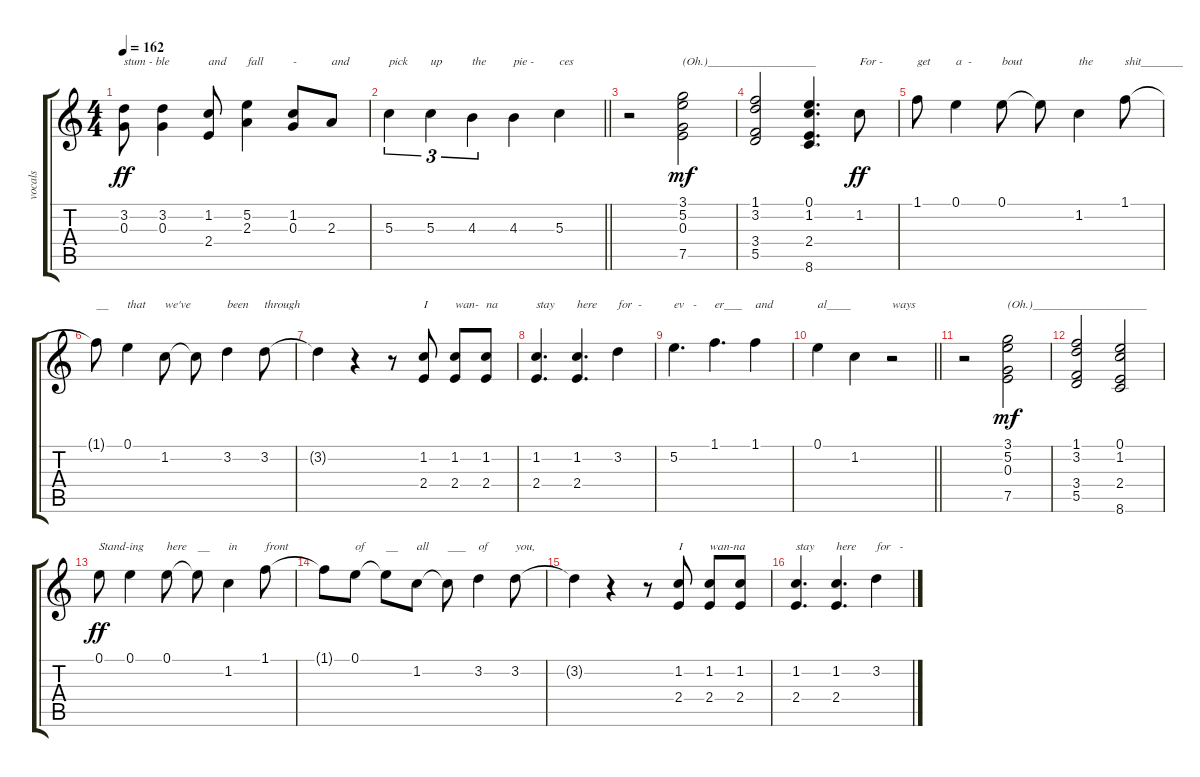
\track ("vocals" "vocals") {instrument distortionguitar}
\staff {score tabs}
\tuning (E4 B3 G3 D3 A2 E2) {hide}
\ts (4 4)
\tempo 162
\clef g2
\ks c
(3.2 0.3).8{txt "stum - ble" dy ff} (3.2 0.3).4 (1.2 2.4).8{txt "and"} (5.2 2.3).4{txt "fall"} (1.2 0.3).8{txt "-"} 2.3.8{txt "and"} |
\barLineRight lightlight
5.3.4{tu (3 2) txt "pick"} 5.3.4{tu (3 2) txt "up"} 4.3.4{tu (3 2) txt "the "} 4.3.4{txt "pie -"} 5.3.4{txt "ces"} |
r.2 (3.1 5.2 0.3 7.5).2{txt "(Oh.)__________________" dy mf} |
(1.1 3.2 3.4 5.5).2 (0.1 1.2 2.4 8.6).4{d} 1.2.8{txt "For -" dy ff} |
1.1.8{txt "get"} 0.1.4{txt "a  -"} 0.1.8{txt "bout"} 0.1{t}.8 1.2.4{txt "the"} 1.1.8{txt "shit_______"} |
1.1{t}.8{txt "__"} 0.1.4{txt "that"} 1.2.8{txt "we've"} 1.2{t}.8 3.2.4{txt "been"} 3.2.8{txt "through"} |
3.2{t}.4 r.4 r.8 (1.2 2.4).8{txt "I"} (1.2 2.4).8{txt "wan-"} (1.2 2.4).8{txt "na"} |
(1.2 2.4).4{d txt "stay"} (1.2 2.4).4{d txt "here"} 3.2.4{txt "for  -"} |
5.2.4{d txt "ev   -"} 1.1.4{d txt "er___"} 1.1.4{txt "and"} |
\barLineRight lightlight
0.1.4{txt "al____"} 1.2.4 r.2{txt "ways"} |
r.2 (3.1 5.2 0.3 7.5).2{txt "(Oh.)___________________" dy mf} |
(1.1 3.2 3.4 5.5).2 (0.1 1.2 2.4 8.6).2 |
0.1.8{txt "Stand-ing" dy ff} 0.1.4 0.1.8{txt "here"} 0.1{t}.8{txt "__"} 1.2.4{txt "in"} 1.1.8{txt "front"} |
1.1{t}.8 0.1.8{txt "of"} 0.1{t}.8{txt "__"} 1.2.8{txt "all"} 1.2{t}.8{txt "___"} 3.2.4{txt "of"} 3.2.8{txt "you,"} |
3.2{t}.4 r.4 r.8 (1.2 2.4).8{txt "I"} (1.2 2.4).8{txt "wan-na"} (1.2 2.4).8 |
(1.2 2.4).4{d txt "stay"} (1.2 2.4).4{d txt "here"} 3.2.4{txt "for   -"}
